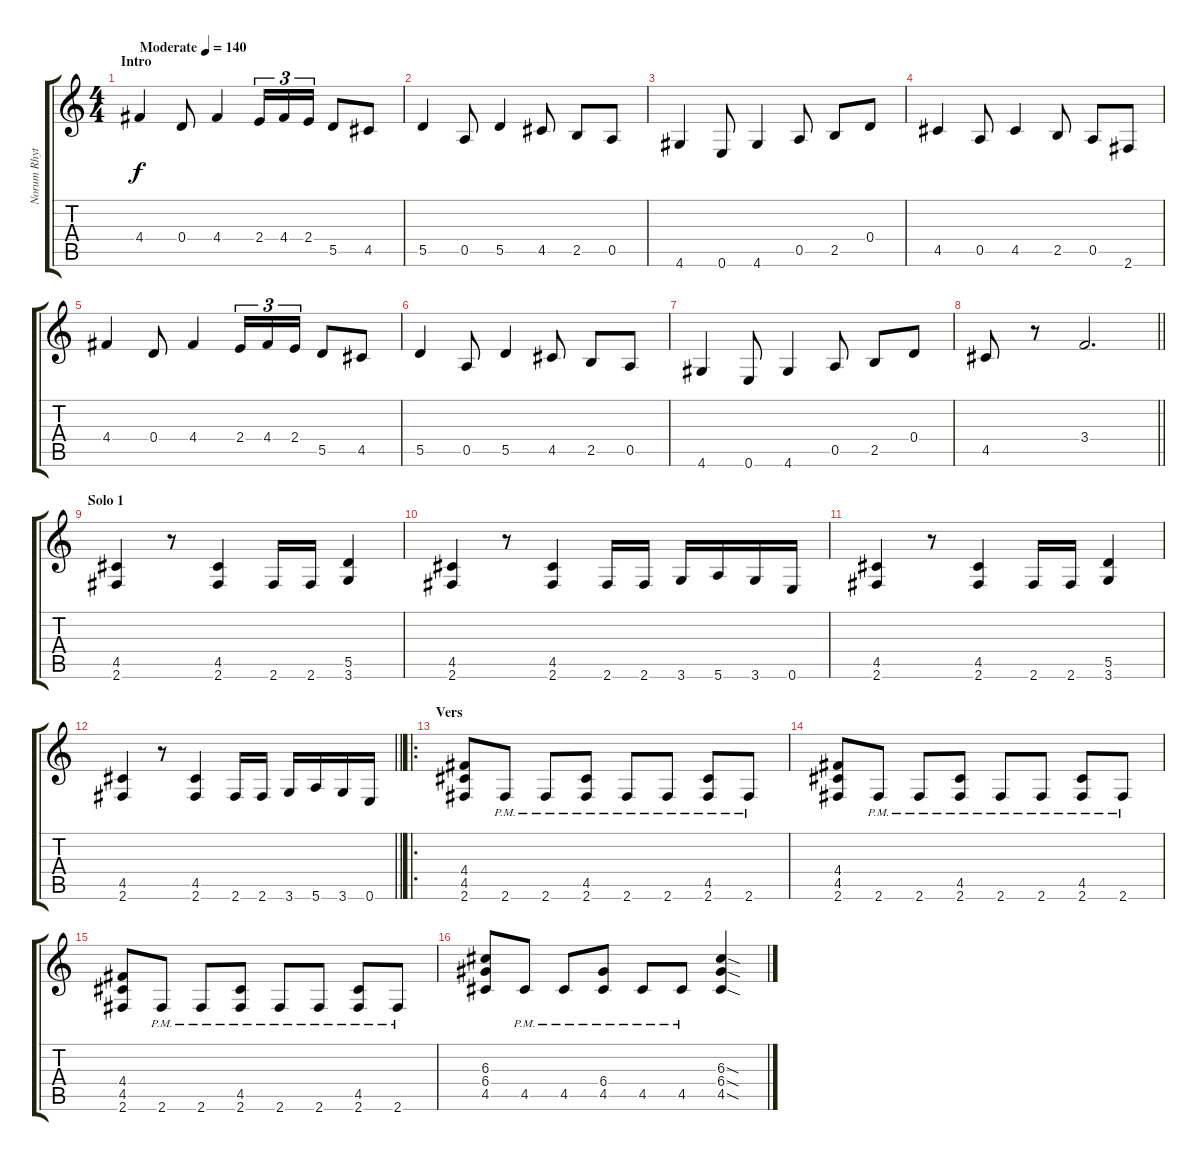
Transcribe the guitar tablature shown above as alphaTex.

\track ("Norum Rhythm" "Norum Rhyt") {instrument overdrivenguitar}
\staff {score tabs}
\tuning (E4 B3 G3 D3 A2 E2) {hide}
\ts (4 4)
\section ("" "Intro")
\tempo (140 "Moderate")
\clef g2
\ks c
4.4.4{dy f instrument overdrivenguitar} 0.4.8 4.4.4 2.4.16{tu (3 2)} 4.4.16{tu (3 2)} 2.4.16{tu (3 2)} 5.5.8 4.5.8 |
5.5.4 0.5.8 5.5.4 4.5.8 2.5.8 0.5.8 |
4.6.4 0.6.8 4.6.4 0.5.8 2.5.8 0.4.8 |
4.5.4 0.5.8 4.5.4 2.5.8 0.5.8 2.6.8 |
4.4.4 0.4.8 4.4.4 2.4.16{tu (3 2)} 4.4.16{tu (3 2)} 2.4.16{tu (3 2)} 5.5.8 4.5.8 |
5.5.4 0.5.8 5.5.4 4.5.8 2.5.8 0.5.8 |
4.6.4 0.6.8 4.6.4 0.5.8 2.5.8 0.4.8 |
\barLineRight lightlight
4.5.8 r.8 3.4.2{d} |
\section ("" "Solo 1")
(4.5 2.6).4 r.8 (4.5 2.6).4 2.6.16 2.6.16 (5.5 3.6).4 |
(4.5 2.6).4 r.8 (4.5 2.6).4 2.6.16 2.6.16 3.6.16 5.6.16 3.6.16 0.6.16 |
(4.5 2.6).4 r.8 (4.5 2.6).4 2.6.16 2.6.16 (5.5 3.6).4 |
\barLineRight lightlight
(4.5 2.6).4 r.8 (4.5 2.6).4 2.6.16 2.6.16 3.6.16 5.6.16 3.6.16 0.6.16 |
\ro
\section ("" "Vers")
(4.4 4.5 2.6).8 2.6{pm}.8 2.6{pm}.8 (4.5{pm} 2.6{pm}).8 2.6{pm}.8 2.6{pm}.8 (4.5{pm} 2.6{pm}).8 2.6{pm}.8 |
(4.4 4.5 2.6).8 2.6{pm}.8 2.6{pm}.8 (4.5{pm} 2.6{pm}).8 2.6{pm}.8 2.6{pm}.8 (4.5{pm} 2.6{pm}).8 2.6{pm}.8 |
(4.4 4.5 2.6).8 2.6{pm}.8 2.6{pm}.8 (4.5{pm} 2.6{pm}).8 2.6{pm}.8 2.6{pm}.8 (4.5{pm} 2.6{pm}).8 2.6{pm}.8 |
(6.3 6.4 4.5).8 4.5{pm}.8 4.5{pm}.8 (6.4{pm} 4.5{pm}).8 4.5{pm}.8 4.5{pm}.8 (6.3{sod} 6.4{sod} 4.5{sod}).4
